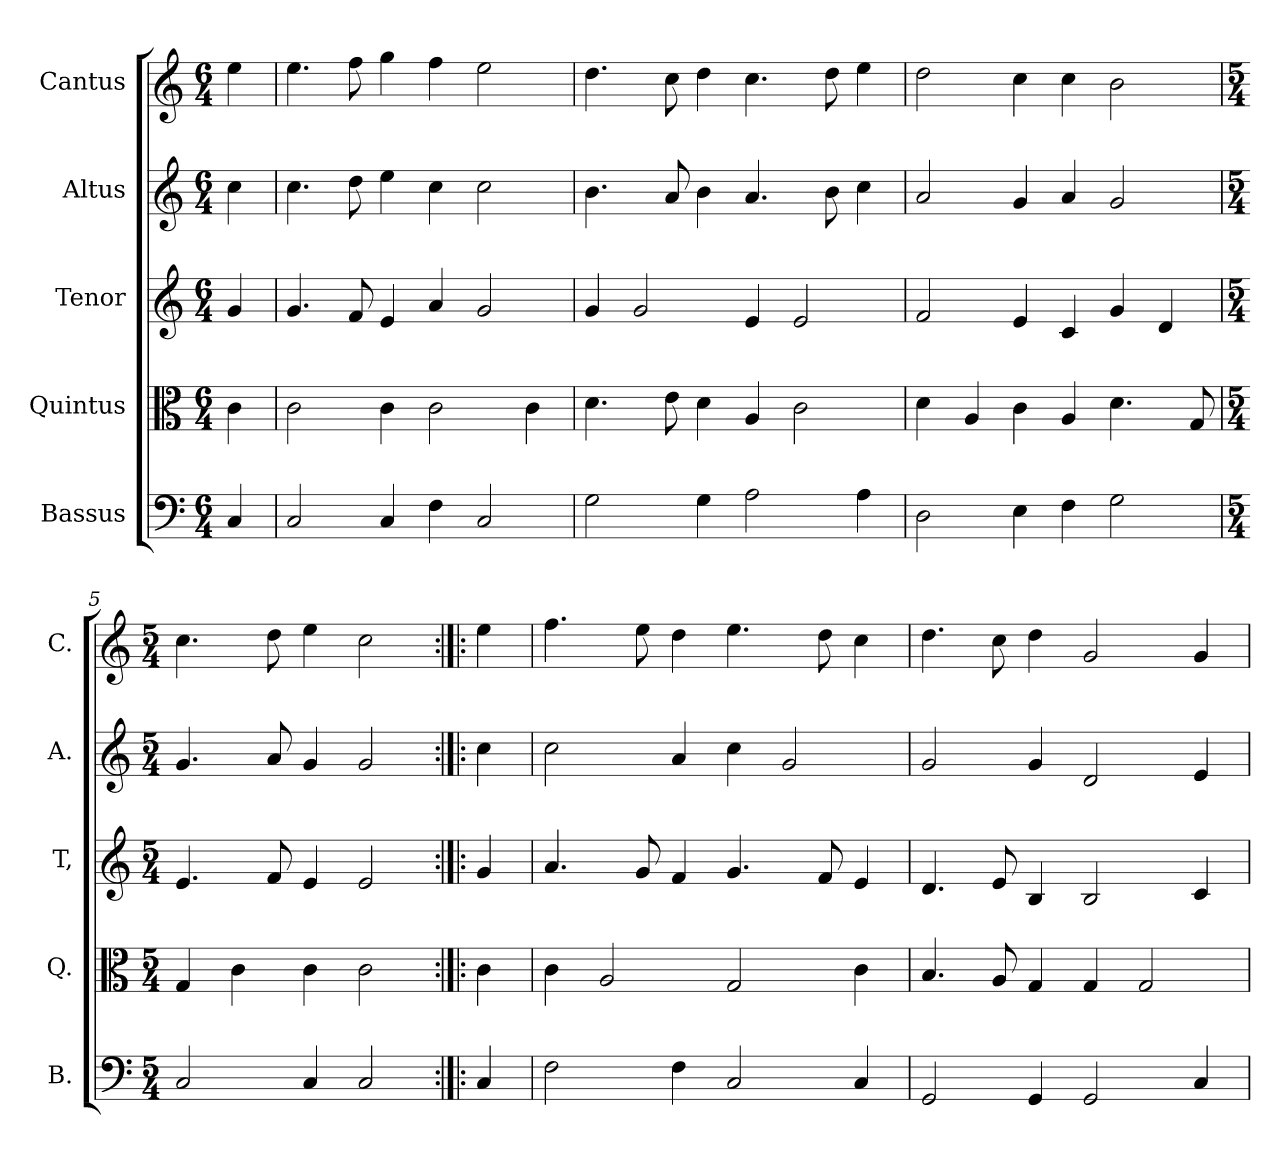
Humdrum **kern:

**kern	**kern	**kern	**kern	**kern
*part5	*part4	*part3	*part2	*part1
*staff5	*staff4	*staff3	*staff2	*staff1
*I"Bassus	*I"Quintus	*I"Tenor	*I"Altus	*I"Cantus
*I'B.	*I'Q.	*I'T,	*I'A.	*I'C.
*clefF4	*clefC3	*clefG2	*clefG2	*clefG2
*k[]	*k[]	*k[]	*k[]	*k[]
*C:	*C:	*C:	*C:	*C:
*M6/4	*M6/4	*M6/4	*M6/4	*M6/4
=1	=1	=1	=1	=1
4C/	4c\	4g/	4cc\	4ee\
=2	=2	=2	=2	=2
2C/	2c\	4.g/	4.cc\	4.ee\
.	.	8f/	8dd\	8ff\
4C/	4c\	4e/	4ee\	4gg\
4F\	2c\	4a/	4cc\	4ff\
2C/	.	2g/	2cc\	2ee\
.	4c\	.	.	.
=3	=3	=3	=3	=3
2G\	4.d\	4g/	4.b\	4.dd\
.	.	2g/	.	.
.	8e\	.	8a/	8cc\
4G\	4d\	.	4b\	4dd\
2A\	4A/	4e/	4.a/	4.cc\
.	2c\	2e/	.	.
.	.	.	8b\	8dd\
4A\	.	.	4cc\	4ee\
=4	=4	=4	=4	=4
2D\	4d\	2f/	2a/	2dd\
.	4A/	.	.	.
4E\	4c\	4e/	4g/	4cc\
4F\	4A/	4c/	4a/	4cc\
2G\	4.d\	4g/	2g/	2b\
.	.	4d/	.	.
.	8G/	.	.	.
=5	=5	=5	=5	=5
*M5/4	*M5/4	*M5/4	*M5/4	*M5/4
2C/	4G/	4.e/	4.g/	4.cc\
.	4c\	.	.	.
.	.	8f/	8a/	8dd\
4C/	4c\	4e/	4g/	4ee\
2C/	2c\	2e/	2g/	2cc\
=6:|!|:	=6:|!|:	=6:|!|:	=6:|!|:	=6:|!|:
4C/	4c\	4g/	4cc\	4ee\
=7	=7	=7	=7	=7
2F\	4c\	4.a/	2cc\	4.ff\
.	2A/	.	.	.
.	.	8g/	.	8ee\
4F\	.	4f/	4a/	4dd\
2C/	2G/	4.g/	4cc\	4.ee\
.	.	.	2g/	.
.	.	8f/	.	8dd\
4C/	4c\	4e/	.	4cc\
=8	=8	=8	=8	=8
2GG/	4.B/	4.d/	2g/	4.dd\
.	8A/	8e/	.	8cc\
4GG/	4G/	4B/	4g/	4dd\
2GG/	4G/	2B/	2d/	2g/
.	2G/	.	.	.
4C/	.	4c/	4e/	4g/
=	=	=	=	=
*-	*-	*-	*-	*-
